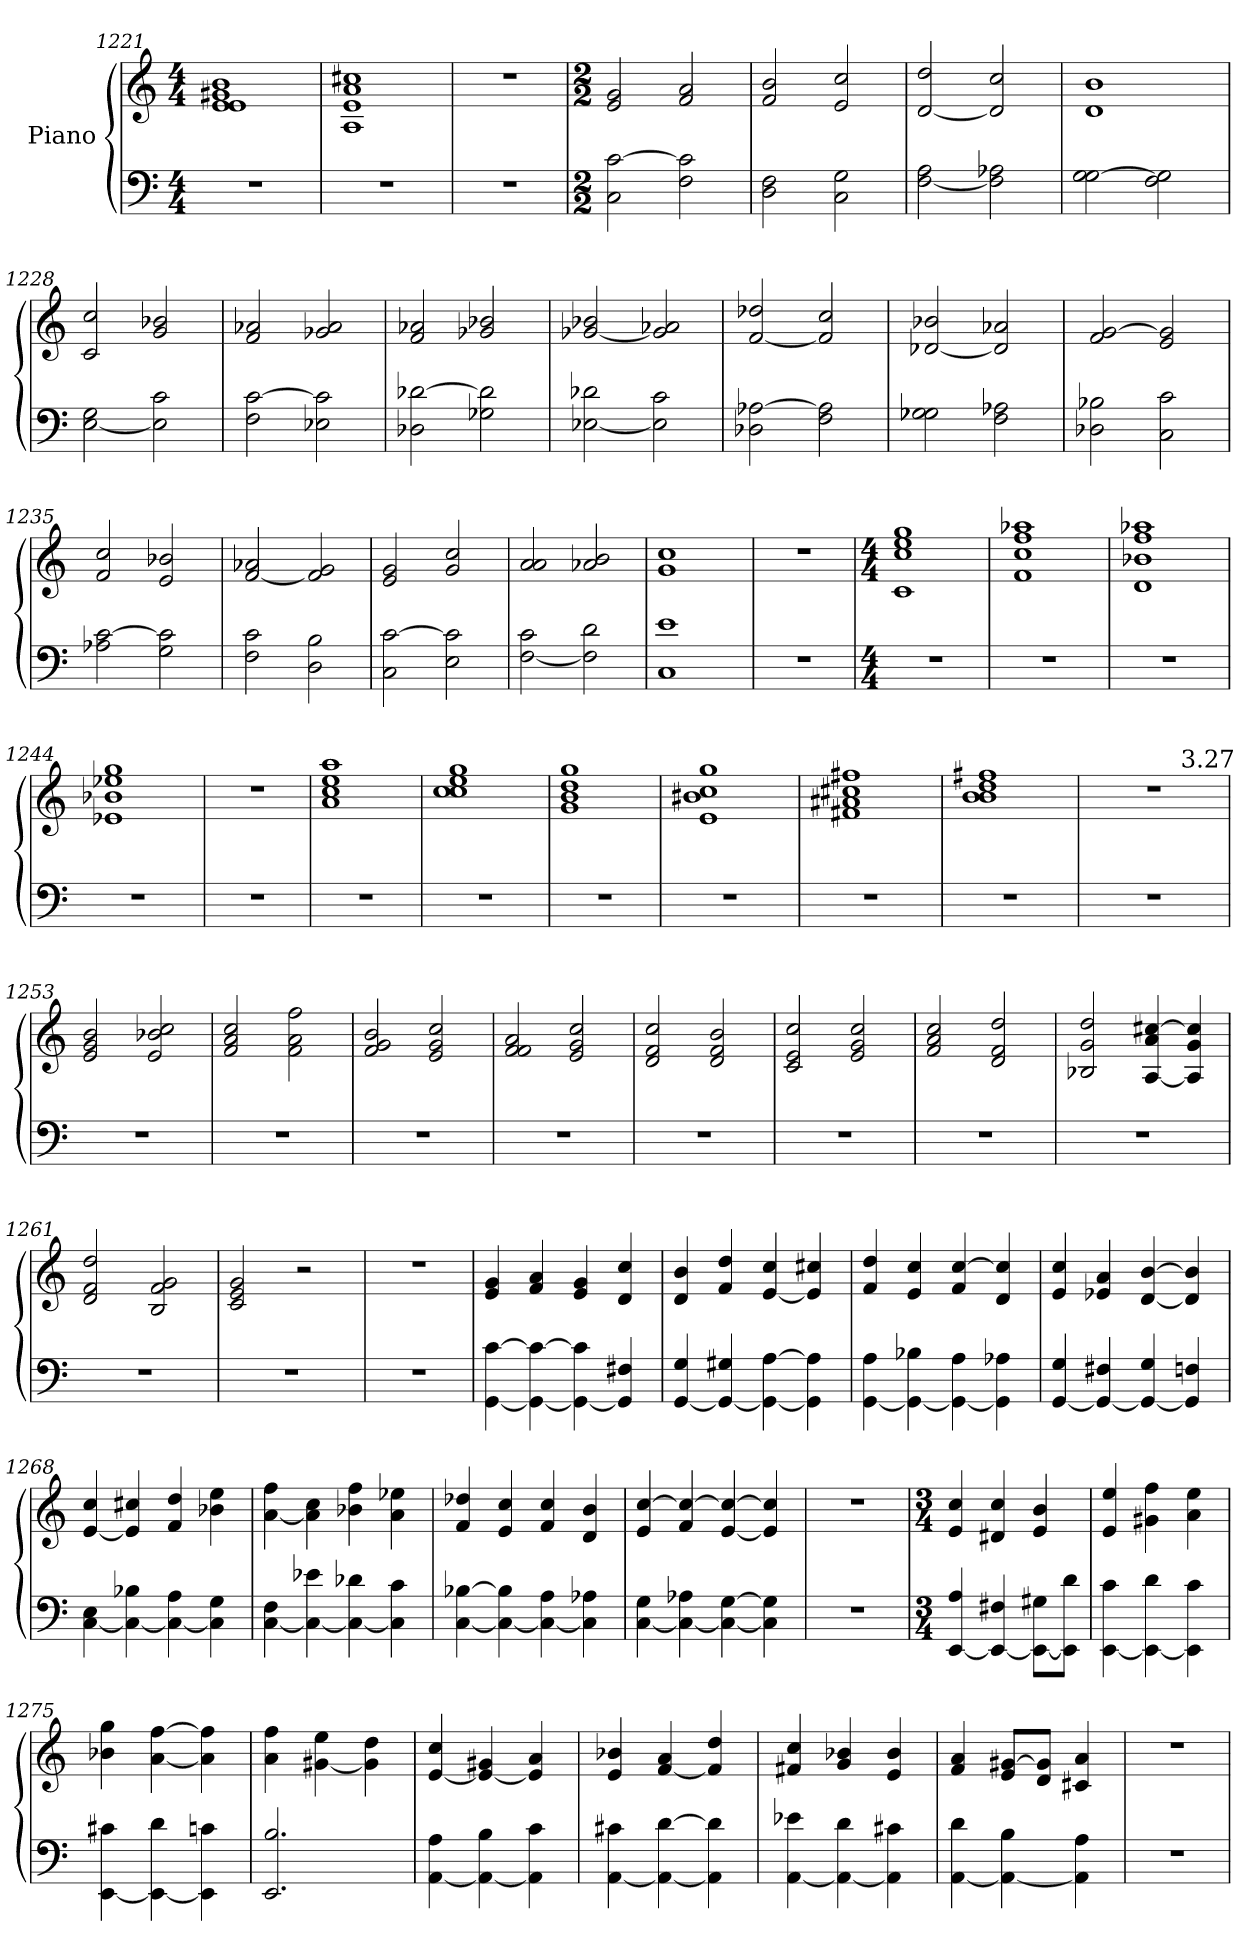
**kern	**kern
*part1	*part1
*staff2	*staff1
*I"Piano	*
*clefF4	*clefG2
*k[]	*k[]
*C:	*C:
*M4/4	*M4/4
=1221	=1221
1r	1e 1e 1g#X 1b
!!LO:LB:g=z
=1222	=1222
1r	1A 1e 1a 1cc#X
=1223	=1223
1r	1r
=1224	=1224
*M2/2	*M2/2
2C\ [2c\	2e/ 2g/
2F\ 2c\]	2f/ 2a/
=1225	=1225
2D\ 2F\	2f/ 2b/
2C\ 2G\	2e/ 2cc/
=1226	=1226
[2F\ 2A\	[2d/ 2dd/
2F\] 2A-X\	2d/] 2cc/
=1227	=1227
2G\ [2G\	1d 1b
2F\ 2G\]	.
=1228	=1228
[2E\ 2G\	2c/ 2cc/
2E\] 2c\	2g/ 2b-X/
!!LO:LB:g=z
=1229	=1229
2F\ [2c\	2f/ 2a-X/
2E-X\ 2c\]	2g-X/ 2a-/
=1230	=1230
2D-X\ [2d-X\	2f/ 2a-X/
2G-X\ 2d-\]	2g-X/ 2b-X/
=1231	=1231
[2E-X\ 2d-X\	[2g-X/ 2b-X/
2E-\] 2c\	2g-/] 2a-X/
=1232	=1232
2D-X\ [2A-X\	[2f/ 2dd-X/
2F\ 2A-\]	2f/] 2cc/
=1233	=1233
2G-X\ 2G-\	[2d-X/ 2b-X/
2F\ 2A-X\	2d-/] 2a-X/
=1234	=1234
2D-X\ 2B-X\	2f/ [2g/
2C\ 2c\	2e/ 2g/]
!!LO:LB:g=z
=1235	=1235
2A-X\ [2c\	2f/ 2cc/
2G\ 2c\]	2e/ 2b-X/
=1236	=1236
2F\ 2c\	[2f/ 2a-X/
2D\ 2B\	2f/] 2g/
=1237	=1237
2C\ [2c\	2e/ 2g/
2E\ 2c\]	2g/ 2cc/
=1238	=1238
[2F\ 2c\	2a/ 2a/
2F\] 2d\	2a-X/ 2b/
=1239	=1239
1C 1e	1g 1cc
=1240	=1240
1r	1r
=1241	=1241
*M4/4	*M4/4
1r	1c 1cc 1ee 1gg
!!LO:LB:g=z
=1242	=1242
1r	1f 1cc 1ff 1aa-X
=1243	=1243
1r	1d 1b-X 1ff 1aa-X
=1244	=1244
1r	1e-X 1b-X 1ee-X 1gg
=1245	=1245
1r	1r
=1246	=1246
1r	1a 1cc 1ee 1aa
=1247	=1247
1r	1cc 1cc 1ee 1gg
=1248	=1248
1r	1g 1b 1dd 1gg
=1249	=1249
1r	1e 1b#X 1cc 1gg
!!LO:PB:g=z
=1250	=1250
1r	1f#X 1a#X 1cc#X 1ff#X
=1251	=1251
1r	1b 1b 1dd 1ff#X
=1252	=1252
*	*^
1r	1r	2...ryy
!	!	!LO:TX:a:t=3.27
.	.	16ryy
*	*v	*v
=1253	=1253
1r	2e/ 2g/ 2b/
.	2e/ 2b-X/ 2cc/
=1254	=1254
1r	2f/ 2a/ 2cc/
.	2f\ 2a\ 2ff\
=1255	=1255
1r	2f/ 2g/ 2b/
.	2e/ 2g/ 2cc/
=1256	=1256
1r	2f/ 2f/ 2a/
.	2e/ 2g/ 2cc/
!!LO:LB:g=z
=1257	=1257
1r	2d/ 2f/ 2cc/
.	2d/ 2f/ 2b/
=1258	=1258
1r	2c/ 2e/ 2cc/
.	2e/ 2g/ 2cc/
=1259	=1259
1r	2f/ 2a/ 2cc/
.	2d/ 2f/ 2dd/
=1260	=1260
1r	2B-X/ 2g/ 2dd/
.	[4A/ 4a/ [4cc#X/
.	4A/] 4g/ 4cc#/]
=1261	=1261
1r	2d/ 2f/ 2dd/
.	2B/ 2f/ 2g/
=1262	=1262
1r	2c/ 2e/ 2g/
.	2r
=1263	=1263
1r	1r
!!LO:LB:g=z
=1264	=1264
[4GG\ [4c\	4e/ 4g/
4GG\_ 4c\_	4f/ 4a/
4GG\_ 4c\]	4e/ 4g/
4GG/] 4F#X/	4d/ 4cc/
=1265	=1265
[4GG/ 4G/	4d/ 4b/
4GG/_ 4G#X/	4f/ 4dd/
4GG\_ [4A\	[4e/ 4cc/
4GG\] 4A\]	4e/] 4cc#X/
=1266	=1266
[4GG\ 4A\	4f/ 4dd/
4GG\_ 4B-X\	4e/ 4cc/
4GG\_ 4A\	4f/ [4cc/
4GG\] 4A-X\	4d/ 4cc/]
=1267	=1267
[4GG/ 4G/	4e/ 4cc/
4GG/_ 4F#X/	4e-X/ 4a/
4GG/_ 4G/	[4d/ [4b/
4GG/] 4Fn/	4d/] 4b/]
=1268	=1268
[4C\ 4E\	[4e/ 4cc/
4C\_ 4B-X\	4e/] 4cc#X/
4C\_ 4A\	4f/ 4dd/
4C\] 4G\	4b-X\ 4ee\
!!LO:LB:g=z
=1269	=1269
[4C\ 4F\	[4a\ 4ff\
4C\_ 4e-X\	4a\] 4cc\
4C\_ 4d-X\	4b-X\ 4ff\
4C\] 4c\	4a\ 4ee-X\
=1270	=1270
[4C\ [4B-X\	4f/ 4dd-X/
4C\_ 4B-\]	4e/ 4cc/
4C\_ 4A\	4f/ 4cc/
4C\] 4A-X\	4d/ 4b/
=1271	=1271
[4C\ 4G\	4e/ [4cc/
4C\_ 4A-X\	4f/ 4cc/_
4C\_ [4G\	[4e/ 4cc/_
4C\] 4G\]	4e/] 4cc/]
=1272	=1272
1r	1r
=1273	=1273
*M3/4	*M3/4
[4EE/ 4A/	4e/ 4cc/
4EE/_ 4F#X/	4d#X/ 4cc/
8EE\_ 8G#X\L	4e/ 4b/
8EE\] 8d\J	.
!!LO:LB:g=z
=1274	=1274
[4EE\ 4c\	4e/ 4ee/
4EE\_ 4d\	4g#X\ 4ff\
4EE\] 4c\	4a\ 4ee\
=1275	=1275
[4EE\ 4c#X\	4b-X\ 4gg\
4EE\_ 4d\	[4a\ [4ff\
4EE\] 4cn\	4a\] 4ff\]
=1276	=1276
2.EE/ 2.B/	4a\ 4ff\
.	[4g#X\ 4ee\
.	4g#\] 4dd\
=1277	=1277
[4AA\ 4A\	[4e/ 4cc/
4AA\_ 4B\	4e/_ 4g#X/
4AA\] 4c\	4e/] 4a/
=1278	=1278
[4AA\ 4c#X\	4e/ 4b-X/
4AA\_ [4d\	[4f/ 4a/
4AA\] 4d\]	4f/] 4dd/
=1279	=1279
[4AA\ 4e-X\	4f#X/ 4cc/
4AA\_ 4d\	4g/ 4b-X/
4AA\] 4c#X\	4e/ 4b-/
!!LO:PB:g=z
=1280	=1280
[4AA\ 4d\	4f/ 4a/
4AA\_ 4B\	8e/ [8g#X/L
.	8d/ 8g#/]J
4AA\] 4A\	4c#X/ 4a/
=1281	=1281
2.r	2.r
=	=
*-	*-
